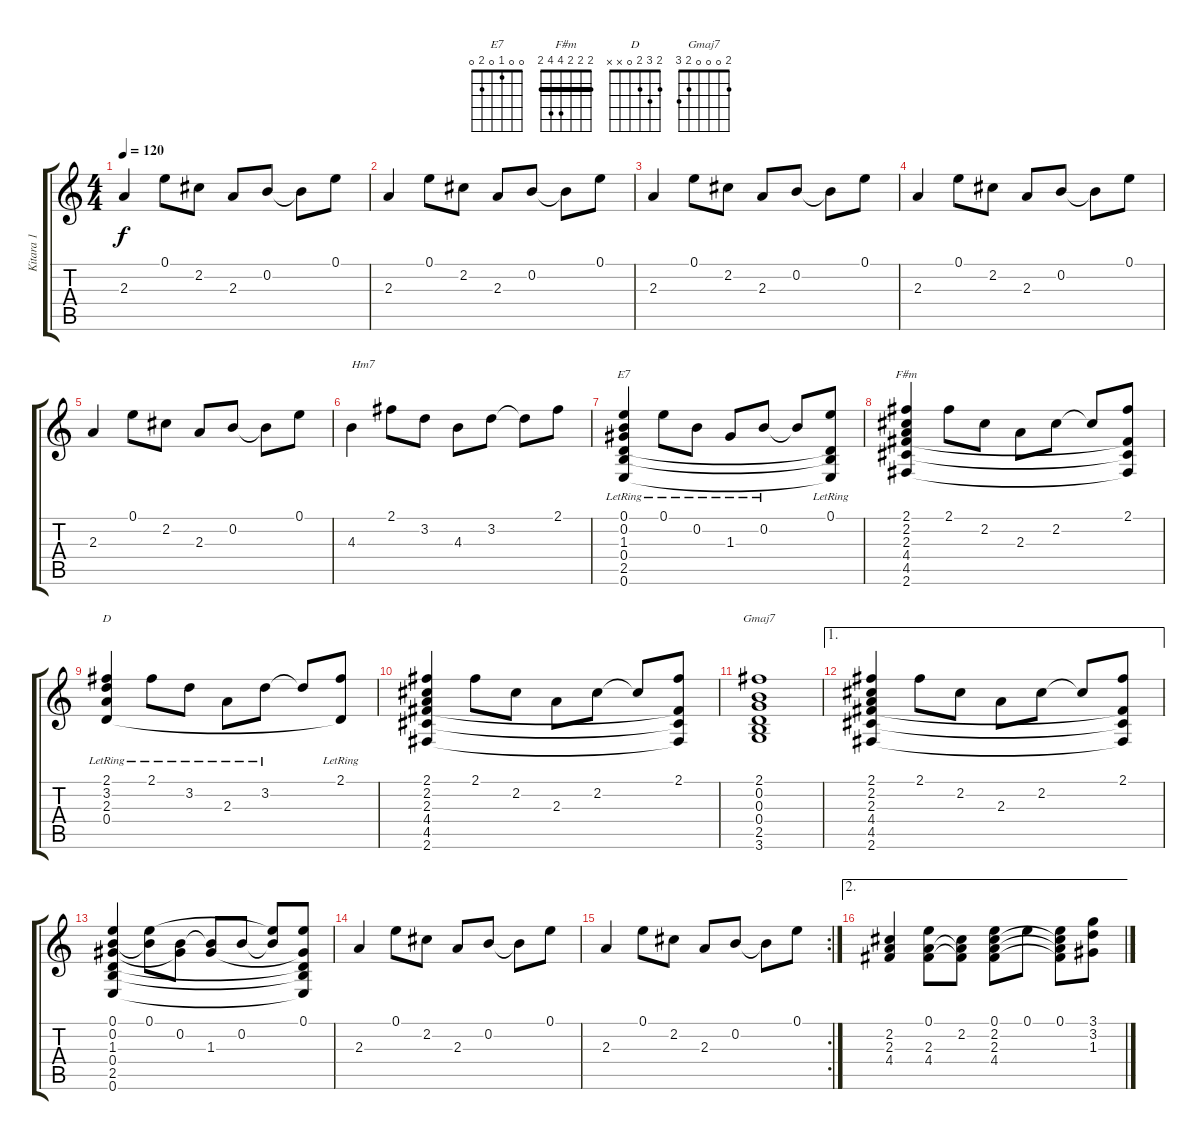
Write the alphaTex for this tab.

\track ("Kitara 1" "Kitara 1") {instrument electricguitarclean}
\staff {score tabs}
\tuning (E4 B3 G3 D3 A2 E2) {hide}
\chord ("E7" 0 0 1 0 2 0)
\chord ("F#m" 2 2 2 4 4 2) {barre 2}
\chord ("D" 2 3 2 0 x x)
\chord ("Gmaj7" 2 0 0 0 2 3)
\ts (4 4)
\tempo 120
\clef g2
\ks c
2.3.4{dy f} 0.1.8 2.2.8 2.3.8 0.2.8 0.2{t}.8 0.1.8 |
2.3.4 0.1.8 2.2.8 2.3.8 0.2.8 0.2{t}.8 0.1.8 |
2.3.4 0.1.8 2.2.8 2.3.8 0.2.8 0.2{t}.8 0.1.8 |
2.3.4 0.1.8 2.2.8 2.3.8 0.2.8 0.2{t}.8 0.1.8 |
2.3.4 0.1.8 2.2.8 2.3.8 0.2.8 0.2{t}.8 0.1.8 |
4.3.4{txt "Hm7"} 2.1.8 3.2.8 4.3.8 3.2.8 3.2{t}.8 2.1.8 |
(0.1{lr} 0.2{lr} 1.3{lr} 0.4 2.5 0.6).4{ch "E7"} 0.1{lr}.8 0.2{lr}.8 1.3{lr}.8 0.2{lr}.8 0.2{t}.8 (0.1{lr} 0.4{t} 2.5{t} 0.6{t}).8 |
(2.1 2.2 2.3 4.4 4.5 2.6).4{ch "F#m"} 2.1.8 2.2.8 2.3.8 2.2.8 2.2{t}.8 (2.1 4.4{t} 4.5{t} 2.6{t}).8 |
(2.1 3.2{lr} 2.3 0.4).4{ch "D"} 2.1{lr}.8 3.2{lr}.8 2.3{lr}.8 3.2{lr}.8 3.2{t}.8 (2.1{lr} 0.4{t}).8 |
(2.1 2.2 2.3 4.4 4.5 2.6).4 2.1.8 2.2.8 2.3.8 2.2.8 2.2{t}.8 (2.1 4.4{t} 4.5{t} 2.6{t}).8 |
(2.1 0.2 0.3 0.4 2.5 3.6).1{ch "Gmaj7"} |
\ae 1
(2.1 2.2 2.3 4.4 4.5 2.6).4 2.1.8 2.2.8 2.3.8 2.2.8 2.2{t}.8 (2.1 4.4{t} 4.5{t} 2.6{t}).8 |
(0.1 0.2 1.3 0.4 2.5 0.6).4 (0.1 0.2{t}).8 (0.2 1.3{t}).8 (0.2{t} 1.3).8 0.2.8 (0.1{t} 0.2{t}).8 (0.1 1.3{t} 0.4{t} 2.5{t} 0.6{t}).8 |
2.3.4 0.1.8 2.2.8 2.3.8 0.2.8 0.2{t}.8 0.1.8 |
\rc 2
2.3.4 0.1.8 2.2.8 2.3.8 0.2.8 0.2{t}.8 0.1.8 |
\ae 2
(2.2 2.3 4.4).4{balance 16} (0.1 2.3 4.4).8 (2.2 2.3{t} 4.4{t}).8 (0.1 2.2 2.3 4.4).8 0.1.8 (0.1 2.2{t} 2.3{t} 4.4{t}).8 (3.1 3.2 1.3).8
